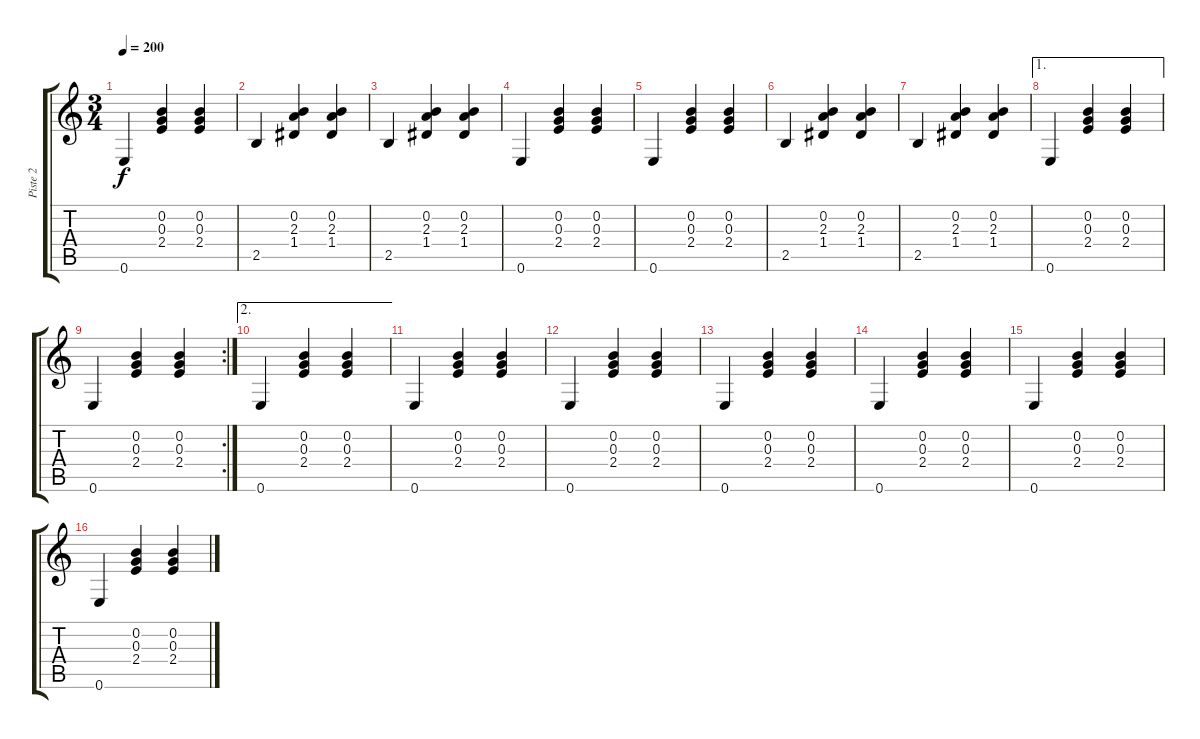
\track ("Piste 2" "Piste 2") {instrument acousticguitarnylon}
\staff {score tabs}
\tuning (E4 B3 G3 D3 A2 E2) {hide}
\ts (3 4)
\tempo 200
\clef g2
\ks c
0.6.4{dy f} (0.2 0.3 2.4).4 (0.2 0.3 2.4).4 |
2.5.4 (0.2 2.3 1.4).4 (0.2 2.3 1.4).4 |
2.5.4 (0.2 2.3 1.4).4 (0.2 2.3 1.4).4 |
0.6.4 (0.2 0.3 2.4).4 (0.2 0.3 2.4).4 |
0.6.4 (0.2 0.3 2.4).4 (0.2 0.3 2.4).4 |
2.5.4 (0.2 2.3 1.4).4 (0.2 2.3 1.4).4 |
2.5.4 (0.2 2.3 1.4).4 (0.2 2.3 1.4).4 |
\ae 1
0.6.4 (0.2 0.3 2.4).4 (0.2 0.3 2.4).4 |
\rc 2
0.6.4 (0.2 0.3 2.4).4 (0.2 0.3 2.4).4 |
\ae 2
0.6.4 (0.2 0.3 2.4).4 (0.2 0.3 2.4).4 |
0.6.4 (0.2 0.3 2.4).4 (0.2 0.3 2.4).4 |
0.6.4 (0.2 0.3 2.4).4 (0.2 0.3 2.4).4 |
0.6.4 (0.2 0.3 2.4).4 (0.2 0.3 2.4).4 |
0.6.4 (0.2 0.3 2.4).4 (0.2 0.3 2.4).4 |
0.6.4 (0.2 0.3 2.4).4 (0.2 0.3 2.4).4 |
0.6.4 (0.2 0.3 2.4).4 (0.2 0.3 2.4).4
